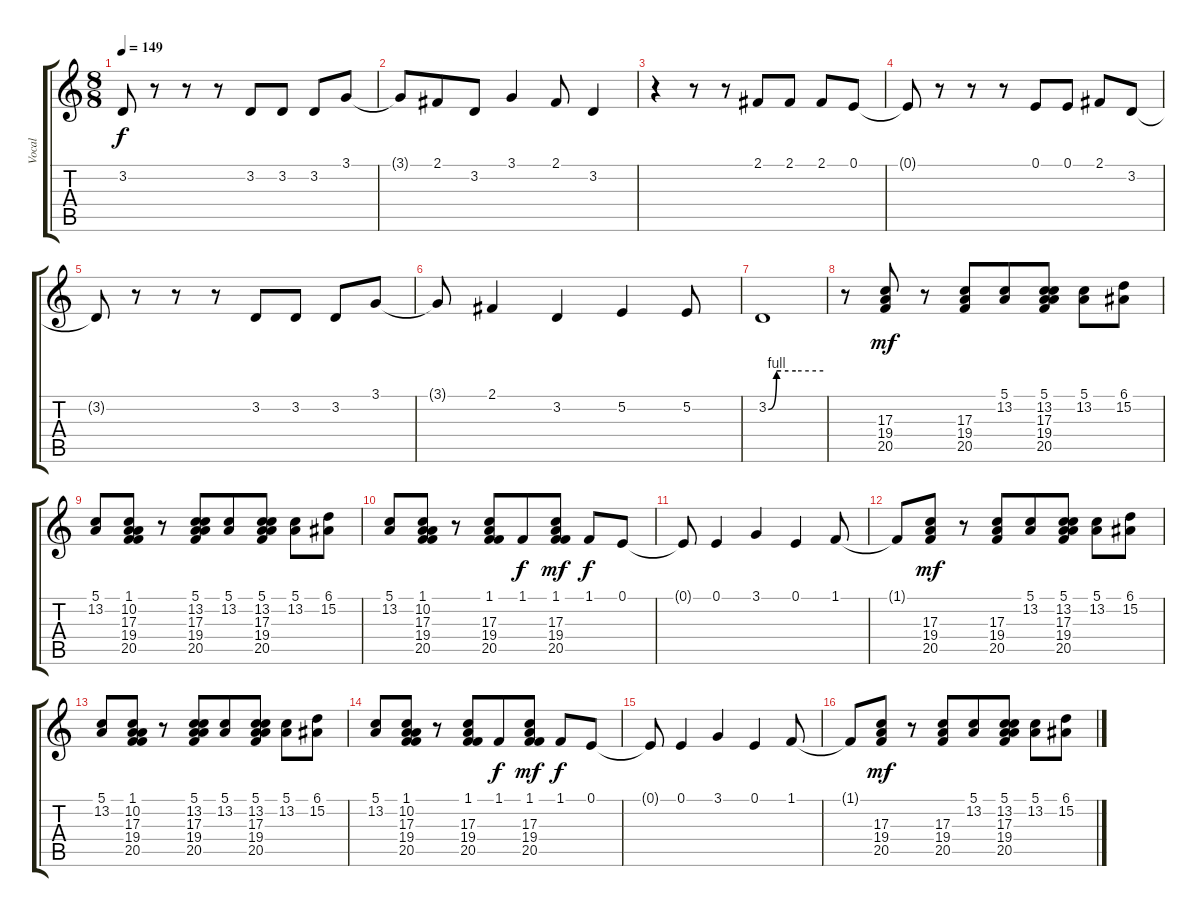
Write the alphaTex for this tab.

\track ("Vocal" "Vocal") {instrument violin}
\staff {score tabs}
\tuning (E4 B3 G3 D3 A2 E2) {hide}
\ts (8 8)
\tempo 149
\clef g2
\ks c
3.2{t}.8{dy f} r.8 r.8 r.8 3.2.8 3.2.8 3.2.8 3.1.8 |
3.1{t}.8 2.1.8 3.2.8 3.1.4 2.1.8 3.2.4 |
r.4 r.8 r.8 2.1.8 2.1.8 2.1.8 0.1.8 |
0.1{t}.8 r.8 r.8 r.8 0.1.8 0.1.8 2.1.8 3.2.8 |
3.2{t}.8 r.8 r.8 r.8 3.2.8 3.2.8 3.2.8 3.1.8 |
3.1{t}.8 2.1.4 3.2.4 5.2.4 5.2.8 |
3.2{be (custom 0 0 9 4 14 4 22 4 30 4 60 4)}.1 |
r.8 (17.3 19.4 20.5).8{dy mf} r.8 (17.3 19.4 20.5).8 (5.1 13.2).8 (5.1 13.2 17.3 19.4 20.5).8 (5.1 13.2).8 (6.1 15.2).8 |
(5.1 13.2).8 (1.1 10.2 17.3 19.4 20.5).8 r.8 (5.1 13.2 17.3 19.4 20.5).8 (5.1 13.2).8 (5.1 13.2 17.3 19.4 20.5).8 (5.1 13.2).8 (6.1 15.2).8 |
(5.1 13.2).8 (1.1 10.2 17.3 19.4 20.5).8 r.8 (1.1 17.3 19.4 20.5).8 1.1.8{dy f} (1.1 17.3 19.4 20.5).8{dy mf} 1.1.8{dy f} 0.1.8 |
0.1{t}.8 0.1.4 3.1.4 0.1.4 1.1.8 |
1.1{t}.8 (17.3 19.4 20.5).8{dy mf} r.8 (17.3 19.4 20.5).8 (5.1 13.2).8 (5.1 13.2 17.3 19.4 20.5).8 (5.1 13.2).8 (6.1 15.2).8 |
(5.1 13.2).8 (1.1 10.2 17.3 19.4 20.5).8 r.8 (5.1 13.2 17.3 19.4 20.5).8 (5.1 13.2).8 (5.1 13.2 17.3 19.4 20.5).8 (5.1 13.2).8 (6.1 15.2).8 |
(5.1 13.2).8 (1.1 10.2 17.3 19.4 20.5).8 r.8 (1.1 17.3 19.4 20.5).8 1.1.8{dy f} (1.1 17.3 19.4 20.5).8{dy mf} 1.1.8{dy f} 0.1.8 |
0.1{t}.8 0.1.4 3.1.4 0.1.4 1.1.8 |
1.1{t}.8 (17.3 19.4 20.5).8{dy mf} r.8 (17.3 19.4 20.5).8 (5.1 13.2).8 (5.1 13.2 17.3 19.4 20.5).8 (5.1 13.2).8 (6.1 15.2).8
